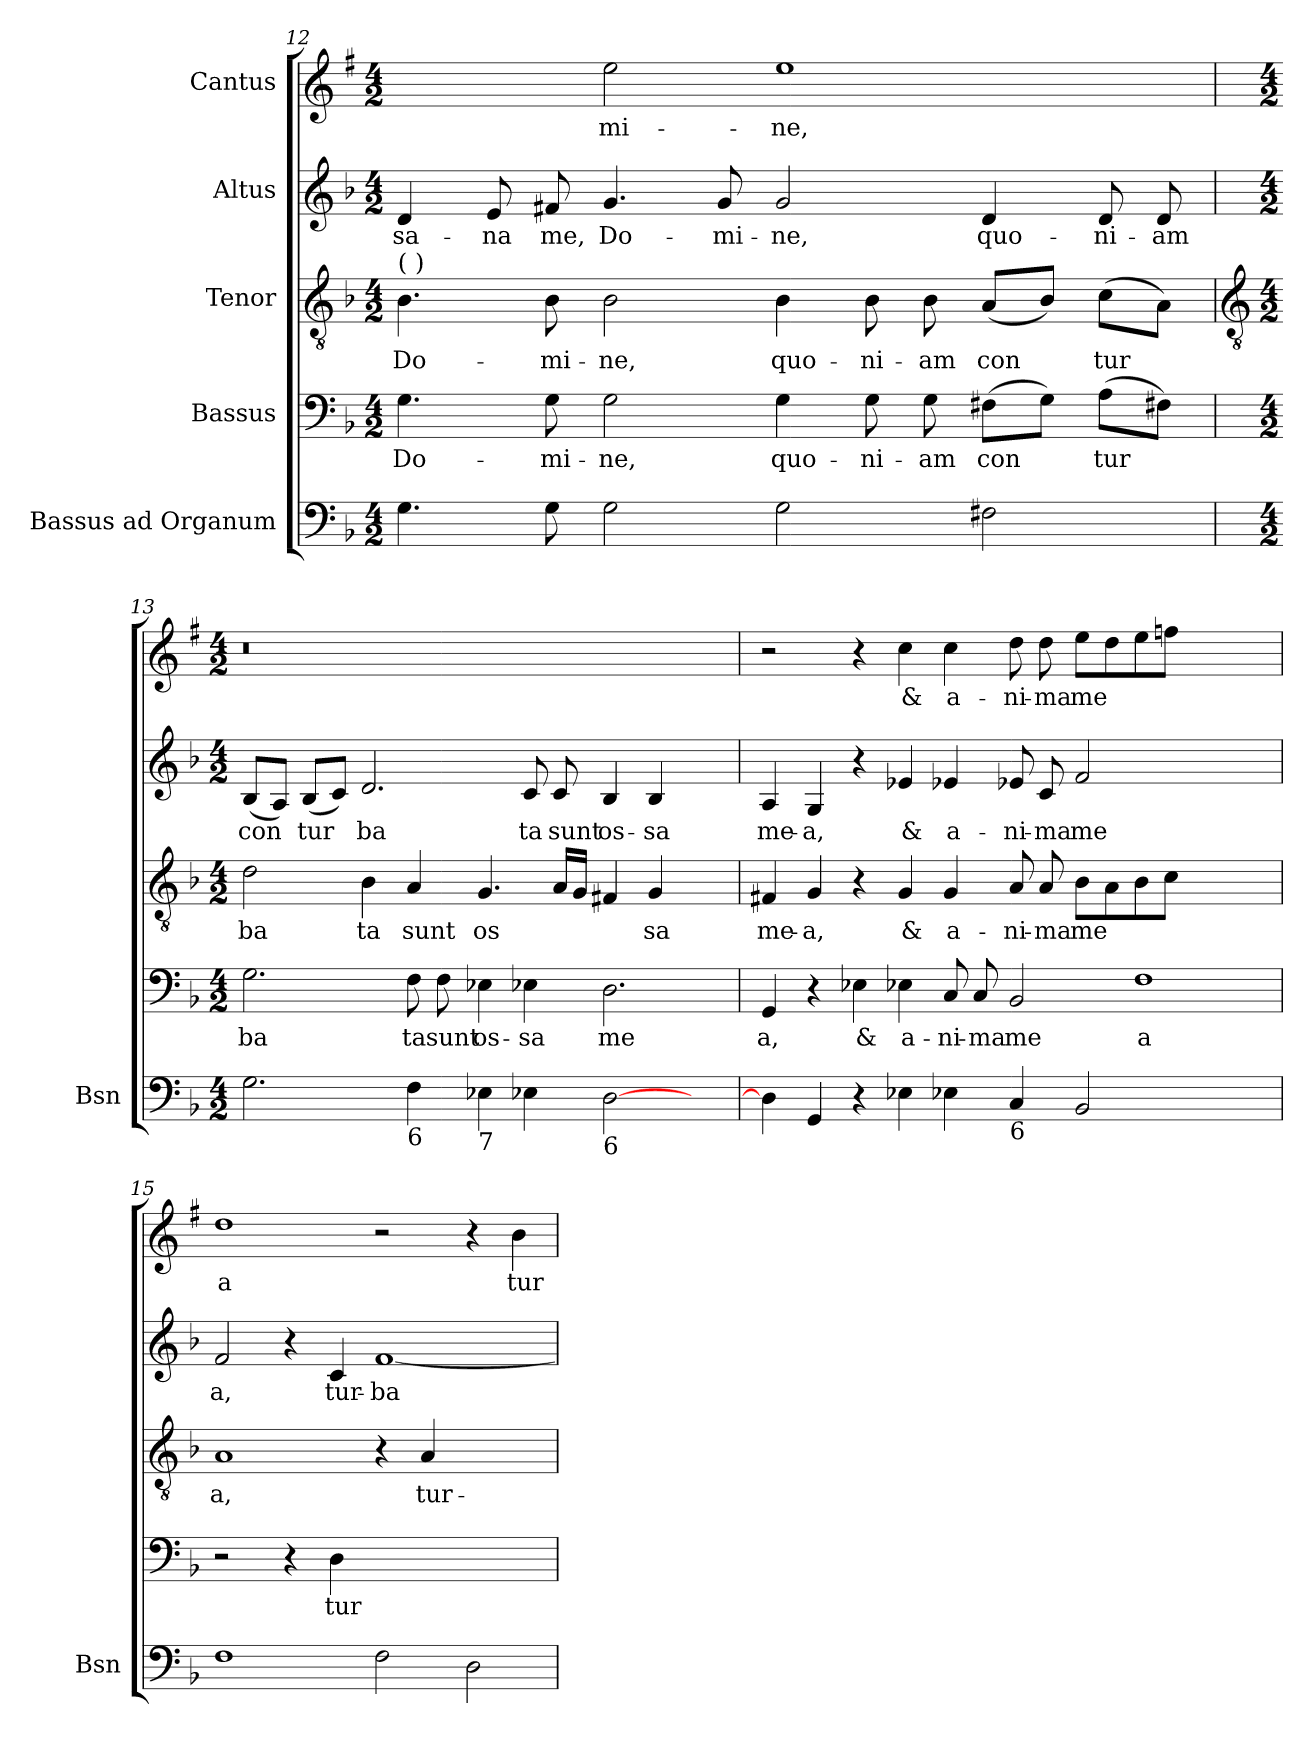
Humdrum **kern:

**kern	**kern	**text	**kern	**text	**kern	**text	**kern	**text
*part5	*part4	*part4	*part3	*part3	*part2	*part2	*part1	*part1
*staff5	*staff4	*staff4	*staff3	*staff3	*staff2	*staff2	*staff1	*staff1
*I"Bassus ad Organum	*I"Bassus	*	*I"Tenor	*	*I"Altus	*	*I"Cantus	*
*I'Bsn	*	*	*	*	*	*	*	*
*clefF4	*clefF4	*	*clefGv2	*	*clefG2	*	*clefG2	*
*	*	*	*	*	*	*	*ITrd1c2	*
*k[b-]	*k[b-]	*	*k[b-]	*	*k[b-]	*	*k[b-]	*
*F:	*F:	*	*F:	*	*F:	*	*F:	*
*M4/2	*M4/2	*	*M4/2	*	*M4/2	*	*M4/2	*
=12	=12	=12	=12	=12	=12	=12	=12	=12
!	!	!	!LO:TX:a:t=(  )	!	!	!	!	!
!	!	!LO:LY:b	!	!LO:LY:b	!	!LO:LY:b	!	!
4.G	4.G	Do-	4.B-	Do-	4d	sa-	2ddyy]	.
!	!	!	!	!	!	!LO:LY:b	!	!
.	.	.	.	.	8e	-na	.	.
!	!	!LO:LY:b	!	!LO:LY:b	!	!LO:LY:b	!	!
8G	8G	-mi-	8B-	-mi-	8f#X	me,	.	.
!	!	!LO:LY:b	!	!LO:LY:b	!	!LO:LY:b	!	!LO:LY:b
2G	2G	-ne,	2B-	-ne,	4.g	Do-	2dd	mi-
!	!	!	!	!	!	!LO:LY:b	!	!
.	.	.	.	.	8g	-mi-	.	.
!	!	!LO:LY:b	!	!LO:LY:b	!	!LO:LY:b	!	!LO:LY:b
2G	4G	quo-	4B-	quo-	2g	-ne,	1dd	-ne,
!	!	!LO:LY:b	!	!LO:LY:b	!	!	!	!
.	8G	-ni-	8B-	-ni-	.	.	.	.
!	!	!LO:LY:b	!	!LO:LY:b	!	!	!	!
.	8G	-am	8B-	-am	.	.	.	.
!	!	!LO:LY:b	!	!LO:LY:b	!	!LO:LY:b	!	!
2F#X	(>8F#XL	con	(<8AL	con	4d	quo-	.	.
.	8GJ)	.	8B-J)	.	.	.	.	.
!	!	!LO:LY:b	!	!LO:LY:b	!	!LO:LY:b	!	!
.	(>8AL	tur	(>8cL	tur	8d	-ni-	.	.
!	!	!	!	!	!	!LO:LY:b	!	!
.	8F#XJ)	.	8AJ)	.	8d	-am	.	.
!!LO:LB:g=z
=13	=13	=13	=13	=13	=13	=13	=13	=13
*	*	*	*clefGv2	*	*	*	*	*
*M4/2	*M4/2	*	*M4/2	*	*M4/2	*	*M4/2	*
!	!	!LO:LY:b	!	!LO:LY:b	!	!LO:LY:b	!	!
2.G	2.G	ba	2d	ba	(<8B-L	con	0r	.
.	.	.	.	.	8AJ)	.	.	.
!	!	!	!	!	!	!LO:LY:b	!	!
.	.	.	.	.	(<8B-L	tur	.	.
.	.	.	.	.	8cJ)	.	.	.
!	!	!	!	!LO:LY:b	!	!LO:LY:b	!	!
.	.	.	4B-	ta	2.d	ba	.	.
!LO:TX:b:t=6	!	!	!	!	!	!	!	!
!	!	!LO:LY:b	!	!LO:LY:b	!	!	!	!
4F	8F	ta	4A	sunt	.	.	.	.
!	!	!LO:LY:b	!	!	!	!	!	!
.	8F	sunt	.	.	.	.	.	.
!LO:TX:b:t=7	!	!	!	!	!	!	!	!
!	!	!LO:LY:b	!	!LO:LY:b	!	!	!	!
4E-X	4E-X	os-	4.G	os	.	.	.	.
!	!	!LO:LY:b	!	!	!	!LO:LY:b	!	!
4E-X	4E-X	-sa	.	.	8c	ta	.	.
!	!	!	!	!	!	!LO:LY:b	!	!
.	.	.	16ALL	.	8c	sunt	.	.
.	.	.	16GJJ	.	.	.	.	.
!LO:TX:b:t=6	!	!	!	!	!	!	!	!
!	!	!LO:LY:b	!	!	!	!LO:LY:b	!	!
[2D	2.D	me	4F#X	.	4B-	os-	.	.
!	!	!	!	!LO:LY:b	!	!LO:LY:b	!	!
.	.	.	4G	sa	4B-	-sa	.	.
4ryy	.	.	4ryy	.	4ryy	.	4ryy	.
=14	=14	=14	=14	=14	=14	=14	=14	=14
!	!	!LO:LY:b	!	!LO:LY:b	!	!LO:LY:b	!	!
4D]	4GG	a,	4F#X	me-	4A	me-	2r	.
!	!	!	!	!LO:LY:b	!	!LO:LY:b	!	!
4GG	4r	.	4G	-a,	4G	-a,	.	.
!	!	!LO:LY:b	!	!	!	!	!	!
4r	4E-X	&	4r	.	4r	.	4r	.
!	!	!LO:LY:b	!	!LO:LY:b	!	!LO:LY:b	!	!LO:LY:b
4E-X	4E-X	a-	4G	&	4e-X	&	4b-	&
!	!	!LO:LY:b	!	!LO:LY:b	!	!LO:LY:b	!	!LO:LY:b
4E-X	8C	-ni-	4G	a-	4e-X	a-	4b-	a-
!	!	!LO:LY:b	!	!	!	!	!	!
.	8C	-ma	.	.	.	.	.	.
!LO:TX:b:t=6	!	!	!	!	!	!	!	!
!	!	!LO:LY:b	!	!LO:LY:b	!	!LO:LY:b	!	!LO:LY:b
4C	2BB-	me	8A	-ni-	8e-X	-ni-	8cc	-ni-
!	!	!	!	!LO:LY:b	!	!LO:LY:b	!	!LO:LY:b
.	.	.	8A	-ma	8c	-ma	8cc	-ma
!	!	!	!	!LO:LY:b	!	!LO:LY:b	!	!LO:LY:b
2BB-	.	.	8B-L	me	2f	me	8ddL	me
.	.	.	8A	.	.	.	8cc	.
!	!	!LO:LY:b	!	!	!	!	!	!
.	1F	a	8B-	.	.	.	8dd	.
.	.	.	8cJ	.	.	.	8ee-XJ	.
2.ryy	.	.	2.ryy	.	2.ryy	.	2.ryy	.
=15	=15	=15	=15	=15	=15	=15	=15	=15
!	!	!	!	!LO:LY:b	!	!LO:LY:b	!	!LO:LY:b
1F	2r	.	1A	a,	2f	a,	1cc	a
.	4r	.	.	.	4r	.	.	.
!	!	!LO:LY:b	!	!	!	!LO:LY:b	!	!
.	4D	tur-	.	.	4c	tur-	.	.
!	!	!	!	!	!	!LO:LY:b	!	!
2F	1ryy	.	4r	.	[1f	-ba	2r	.
!	!	!	!	!LO:LY:b	!	!	!	!
.	.	.	4A	tur-	.	.	.	.
!	!	!	!	!LO:LY:b	!	!	!	!
2D	.	.	[2dyy	-ba	.	.	4r	.
!	!	!	!	!	!	!	!	!LO:LY:b
.	.	.	.	.	.	.	4a	tur-
=	=	=	=	=	=	=	=	=
*-	*-	*-	*-	*-	*-	*-	*-	*-
